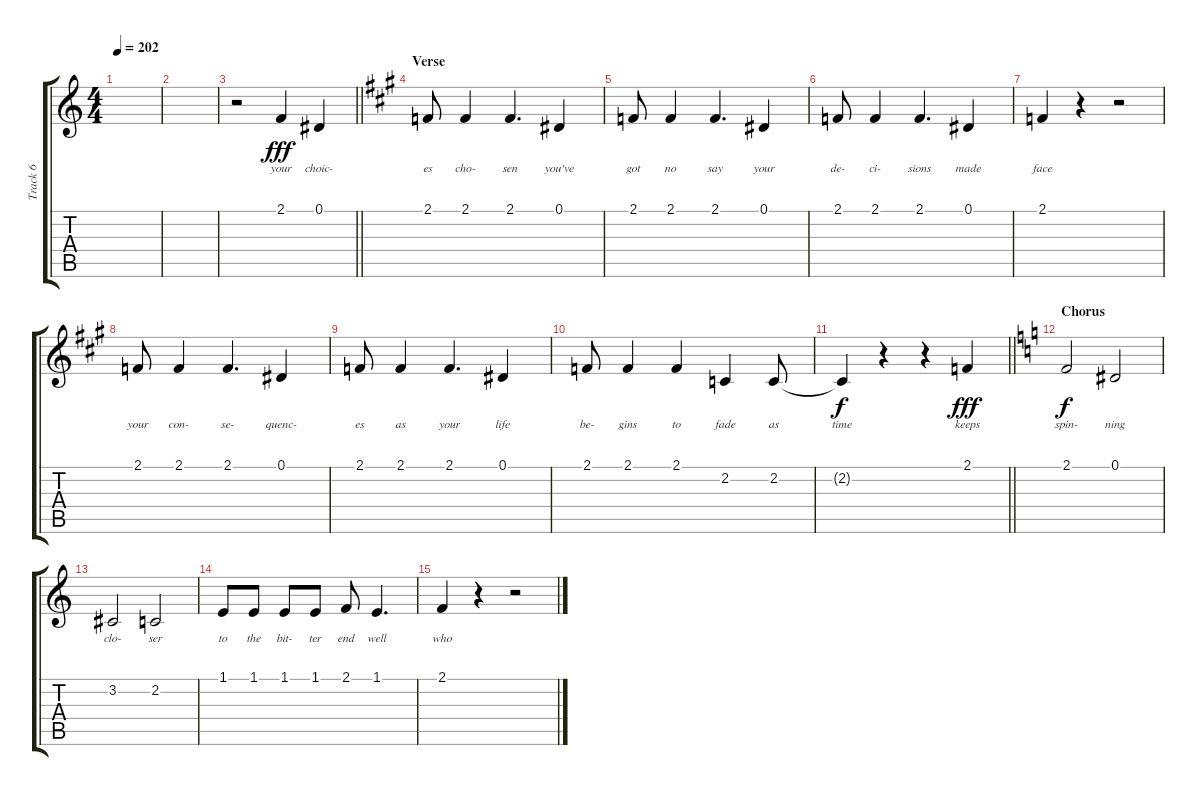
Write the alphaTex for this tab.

\track ("Track 6" "Track 6") {instrument lead2sawtooth}
\staff {score tabs}
\tuning (Eb4 Bb3 Gb3 Db3 Ab2 Eb2) {hide}
\ts (4 4)
\tempo 202
\clef g2
\ks c
|
|
\barLineRight lightlight
r.2 2.1.4{lyrics (0 "your") lyrics (1 "") lyrics (2 "") lyrics (3 "") lyrics (4 "") dy fff} 0.1.4{lyrics (0 "choic-") lyrics (1 "") lyrics (2 "") lyrics (3 "") lyrics (4 "")} |
\section ("" "Verse")
\ks a
2.1.8{lyrics (0 "es") lyrics (1 "") lyrics (2 "") lyrics (3 "") lyrics (4 "")} 2.1.4{lyrics (0 "cho-") lyrics (1 "") lyrics (2 "") lyrics (3 "") lyrics (4 "")} 2.1.4{d lyrics (0 "sen") lyrics (1 "") lyrics (2 "") lyrics (3 "") lyrics (4 "")} 0.1.4{lyrics (0 "you've") lyrics (1 "") lyrics (2 "") lyrics (3 "") lyrics (4 "")} |
2.1.8{lyrics (0 "got") lyrics (1 "") lyrics (2 "") lyrics (3 "") lyrics (4 "")} 2.1.4{lyrics (0 "no") lyrics (1 "") lyrics (2 "") lyrics (3 "") lyrics (4 "")} 2.1.4{d lyrics (0 "say") lyrics (1 "") lyrics (2 "") lyrics (3 "") lyrics (4 "")} 0.1.4{lyrics (0 "your") lyrics (1 "") lyrics (2 "") lyrics (3 "") lyrics (4 "")} |
2.1.8{lyrics (0 "de-") lyrics (1 "") lyrics (2 "") lyrics (3 "") lyrics (4 "")} 2.1.4{lyrics (0 "ci-") lyrics (1 "") lyrics (2 "") lyrics (3 "") lyrics (4 "")} 2.1.4{d lyrics (0 "sions") lyrics (1 "") lyrics (2 "") lyrics (3 "") lyrics (4 "")} 0.1.4{lyrics (0 "made") lyrics (1 "") lyrics (2 "") lyrics (3 "") lyrics (4 "")} |
2.1.4{lyrics (0 "face") lyrics (1 "") lyrics (2 "") lyrics (3 "") lyrics (4 "")} r.4 r.2 |
2.1.8{lyrics (0 "your") lyrics (1 "") lyrics (2 "") lyrics (3 "") lyrics (4 "")} 2.1.4{lyrics (0 "con-") lyrics (1 "") lyrics (2 "") lyrics (3 "") lyrics (4 "")} 2.1.4{d lyrics (0 "se-") lyrics (1 "") lyrics (2 "") lyrics (3 "") lyrics (4 "")} 0.1.4{lyrics (0 "quenc-") lyrics (1 "") lyrics (2 "") lyrics (3 "") lyrics (4 "")} |
2.1.8{lyrics (0 "es") lyrics (1 "") lyrics (2 "") lyrics (3 "") lyrics (4 "")} 2.1.4{lyrics (0 "as") lyrics (1 "") lyrics (2 "") lyrics (3 "") lyrics (4 "")} 2.1.4{d lyrics (0 "your") lyrics (1 "") lyrics (2 "") lyrics (3 "") lyrics (4 "")} 0.1.4{lyrics (0 "life") lyrics (1 "") lyrics (2 "") lyrics (3 "") lyrics (4 "")} |
2.1.8{lyrics (0 "be-") lyrics (1 "") lyrics (2 "") lyrics (3 "") lyrics (4 "")} 2.1.4{lyrics (0 "gins") lyrics (1 "") lyrics (2 "") lyrics (3 "") lyrics (4 "")} 2.1.4{lyrics (0 "to") lyrics (1 "") lyrics (2 "") lyrics (3 "") lyrics (4 "")} 2.2.4{lyrics (0 "fade") lyrics (1 "") lyrics (2 "") lyrics (3 "") lyrics (4 "")} 2.2.8{lyrics (0 "as") lyrics (1 "") lyrics (2 "") lyrics (3 "") lyrics (4 "")} |
\barLineRight lightlight
2.2{t}.4{lyrics (0 "time") lyrics (1 "") lyrics (2 "") lyrics (3 "") lyrics (4 "") dy f} r.4 r.4 2.1.4{lyrics (0 "keeps") lyrics (1 "") lyrics (2 "") lyrics (3 "") lyrics (4 "") dy fff} |
\section ("" "Chorus")
\ks c
2.1.2{lyrics (0 "spin-") lyrics (1 "") lyrics (2 "") lyrics (3 "") lyrics (4 "") dy f} 0.1.2{lyrics (0 "ning") lyrics (1 "") lyrics (2 "") lyrics (3 "") lyrics (4 "")} |
3.2.2{lyrics (0 "clo-") lyrics (1 "") lyrics (2 "") lyrics (3 "") lyrics (4 "")} 2.2.2{lyrics (0 "ser") lyrics (1 "") lyrics (2 "") lyrics (3 "") lyrics (4 "")} |
1.1.8{lyrics (0 "to") lyrics (1 "") lyrics (2 "") lyrics (3 "") lyrics (4 "")} 1.1.8{lyrics (0 "the") lyrics (1 "") lyrics (2 "") lyrics (3 "") lyrics (4 "")} 1.1.8{lyrics (0 "bit-") lyrics (1 "") lyrics (2 "") lyrics (3 "") lyrics (4 "")} 1.1.8{lyrics (0 "ter") lyrics (1 "") lyrics (2 "") lyrics (3 "") lyrics (4 "")} 2.1.8{lyrics (0 "end") lyrics (1 "") lyrics (2 "") lyrics (3 "") lyrics (4 "")} 1.1.4{d lyrics (0 "well") lyrics (1 "") lyrics (2 "") lyrics (3 "") lyrics (4 "")} |
2.1.4{lyrics (0 "who") lyrics (1 "") lyrics (2 "") lyrics (3 "") lyrics (4 "")} r.4 r.2
